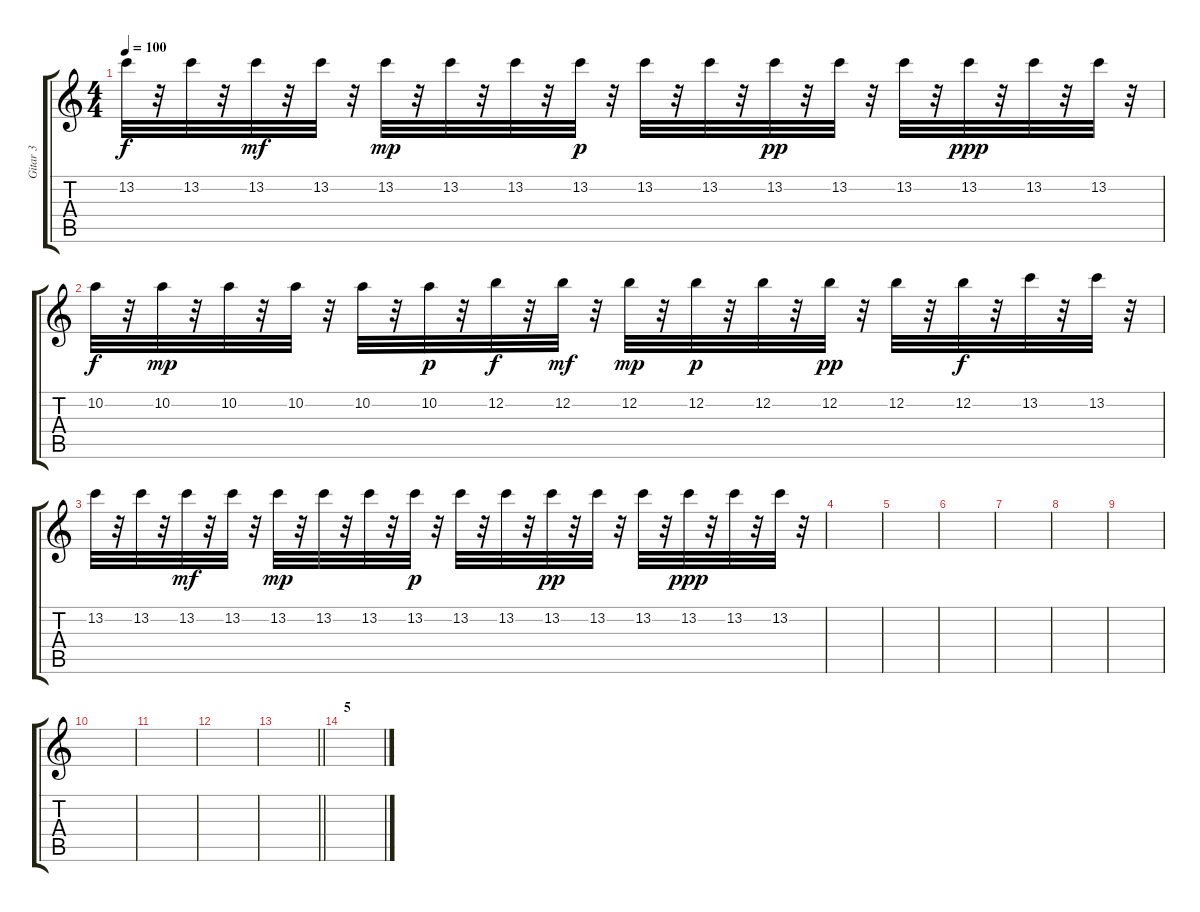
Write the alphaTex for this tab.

\track ("Gitar 3" "Gitar 3") {instrument overdrivenguitar}
\staff {score tabs}
\tuning (E4 B3 G3 D3 A2 E2) {hide}
\ts (4 4)
\tempo 100
\clef g2
\ks c
13.2.32{dy f} r.32 13.2.32 r.32 13.2.32{dy mf} r.32 13.2.32 r.32 13.2.32{dy mp} r.32 13.2.32 r.32 13.2.32 r.32 13.2.32{dy p} r.32 13.2.32 r.32 13.2.32 r.32 13.2.32{dy pp} r.32 13.2.32 r.32 13.2.32 r.32 13.2.32{dy ppp} r.32 13.2.32 r.32 13.2.32 r.32 |
10.2.32{dy f} r.32 10.2.32{dy mp} r.32 10.2.32 r.32 10.2.32 r.32 10.2.32 r.32 10.2.32{dy p} r.32 12.2.32{dy f} r.32 12.2.32{dy mf} r.32 12.2.32{dy mp} r.32 12.2.32{dy p} r.32 12.2.32 r.32 12.2.32{dy pp} r.32 12.2.32 r.32 12.2.32{dy f} r.32 13.2.32 r.32 13.2.32 r.32 |
13.2.32 r.32 13.2.32 r.32 13.2.32{dy mf} r.32 13.2.32 r.32 13.2.32{dy mp} r.32 13.2.32 r.32 13.2.32 r.32 13.2.32{dy p} r.32 13.2.32 r.32 13.2.32 r.32 13.2.32{dy pp} r.32 13.2.32 r.32 13.2.32 r.32 13.2.32{dy ppp} r.32 13.2.32 r.32 13.2.32 r.32 |
|
|
|
|
|
|
|
|
|
\barLineRight lightlight
|
\section ("" "5")
